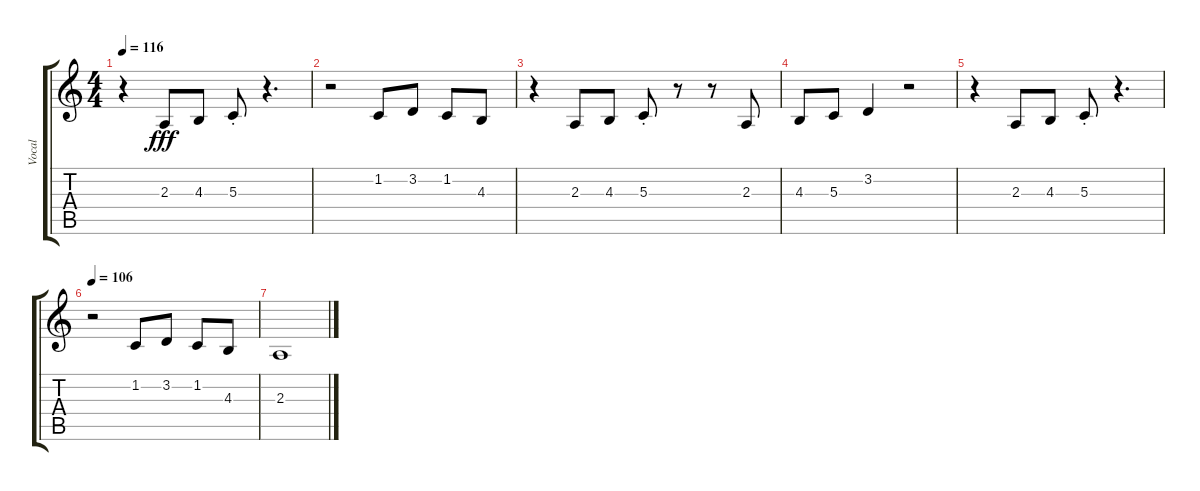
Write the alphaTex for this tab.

\track ("Vocal" "Vocal") {instrument lead6voice}
\staff {score tabs}
\tuning (E4 B3 G3 D3 A2 E2) {hide}
\ts (4 4)
\tempo 116
\clef g2
\ks c
r.4{dy fff} 2.3.8 4.3.8 5.3{st}.8 r.4{d} |
r.2 1.2.8 3.2.8 1.2.8 4.3.8 |
r.4 2.3.8 4.3.8 5.3{st}.8 r.8 r.8 2.3.8 |
4.3.8 5.3.8 3.2.4 r.2 |
r.4 2.3.8 4.3.8 5.3{st}.8 r.4{d} |
\tempo 100
\tempo 106
r.2 1.2.8 3.2.8 1.2.8 4.3.8 |
2.3.1
